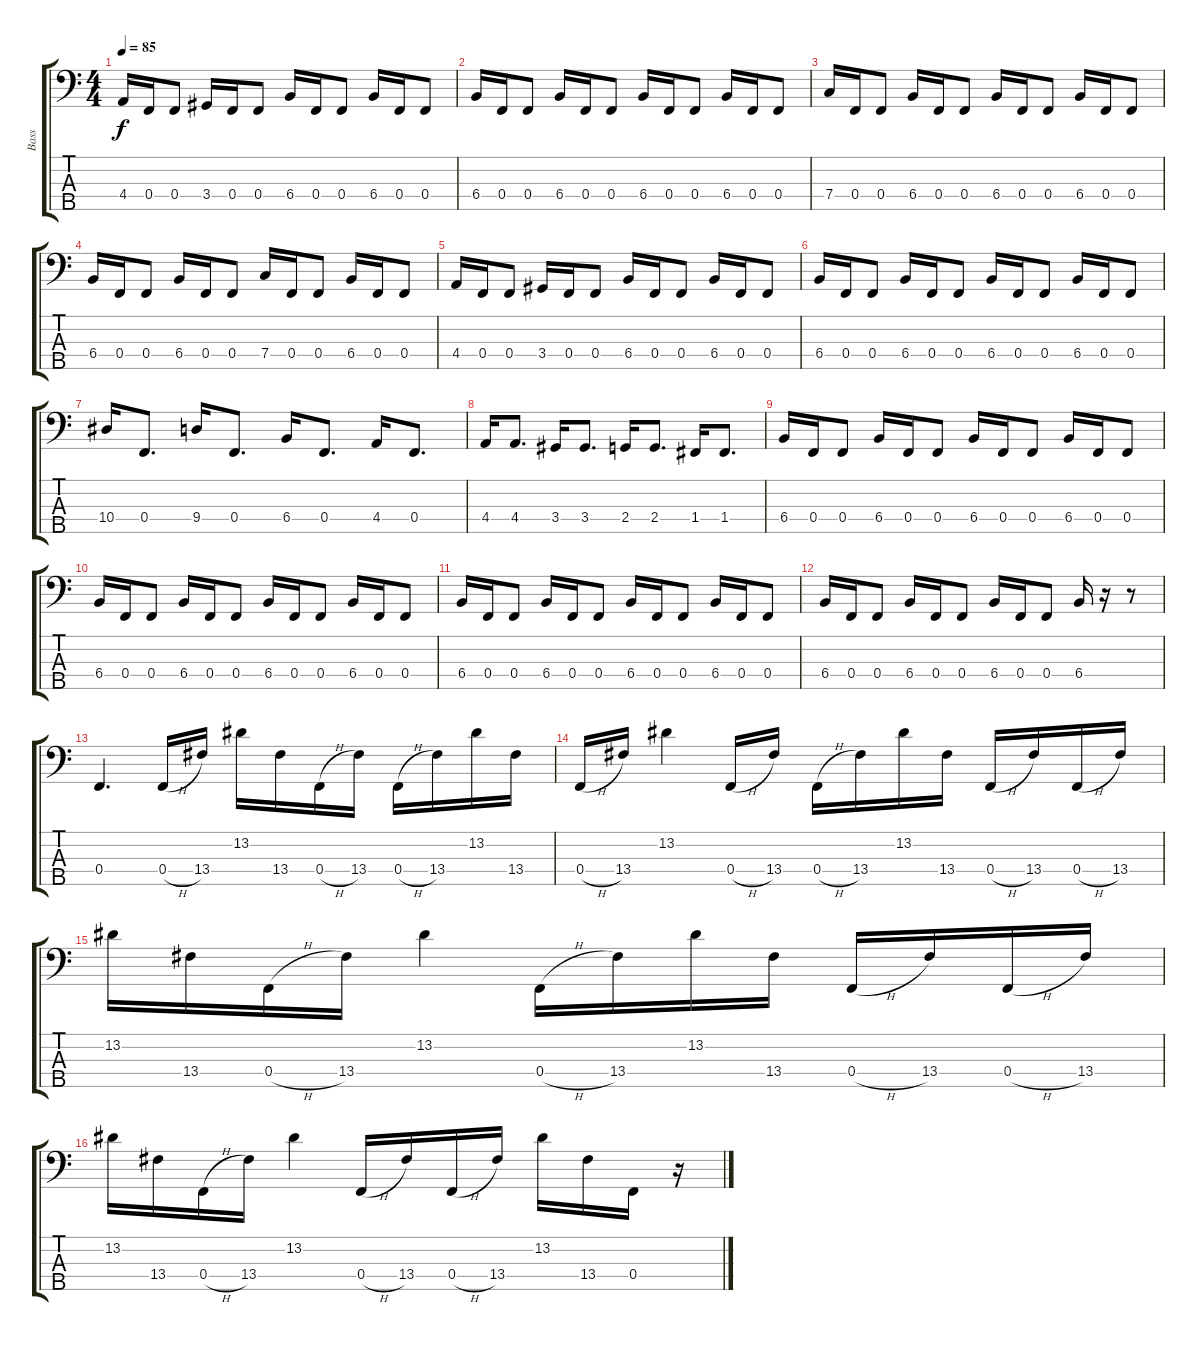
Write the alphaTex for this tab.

\track ("Bass" "Bass") {instrument electricbasspick}
\staff {score tabs}
\tuning (G2 D2 A1 F1 B0) {hide}
\ts (4 4)
\tempo 85
\clef f4
\ks c
4.4.16{dy f} 0.4.16 0.4.8 3.4.16 0.4.16 0.4.8 6.4.16 0.4.16 0.4.8 6.4.16 0.4.16 0.4.8 |
6.4.16 0.4.16 0.4.8 6.4.16 0.4.16 0.4.8 6.4.16 0.4.16 0.4.8 6.4.16 0.4.16 0.4.8 |
7.4.16 0.4.16 0.4.8 6.4.16 0.4.16 0.4.8 6.4.16 0.4.16 0.4.8 6.4.16 0.4.16 0.4.8 |
6.4.16 0.4.16 0.4.8 6.4.16 0.4.16 0.4.8 7.4.16 0.4.16 0.4.8 6.4.16 0.4.16 0.4.8 |
4.4.16 0.4.16 0.4.8 3.4.16 0.4.16 0.4.8 6.4.16 0.4.16 0.4.8 6.4.16 0.4.16 0.4.8 |
6.4.16 0.4.16 0.4.8 6.4.16 0.4.16 0.4.8 6.4.16 0.4.16 0.4.8 6.4.16 0.4.16 0.4.8 |
10.4.16 0.4.8{d} 9.4.16 0.4.8{d} 6.4.16 0.4.8{d} 4.4.16 0.4.8{d} |
4.4.16 4.4.8{d} 3.4.16 3.4.8{d} 2.4.16 2.4.8{d} 1.4.16 1.4.8{d} |
6.4.16 0.4.16 0.4.8 6.4.16 0.4.16 0.4.8 6.4.16 0.4.16 0.4.8 6.4.16 0.4.16 0.4.8 |
6.4.16 0.4.16 0.4.8 6.4.16 0.4.16 0.4.8 6.4.16 0.4.16 0.4.8 6.4.16 0.4.16 0.4.8 |
6.4.16 0.4.16 0.4.8 6.4.16 0.4.16 0.4.8 6.4.16 0.4.16 0.4.8 6.4.16 0.4.16 0.4.8 |
6.4.16 0.4.16 0.4.8 6.4.16 0.4.16 0.4.8 6.4.16 0.4.16 0.4.8 6.4.16 r.16 r.8 |
0.4.4{d} 0.4{h}.16 13.4.16 13.2.16 13.4.16 0.4{h}.16 13.4.16 0.4{h}.16 13.4.16 13.2.16 13.4.16 |
0.4{h}.16 13.4.16 13.2.4 0.4{h}.16 13.4.16 0.4{h}.16 13.4.16 13.2.16 13.4.16 0.4{h}.16 13.4.16 0.4{h}.16 13.4.16 |
13.2.16 13.4.16 0.4{h}.16 13.4.16 13.2.4 0.4{h}.16 13.4.16 13.2.16 13.4.16 0.4{h}.16 13.4.16 0.4{h}.16 13.4.16 |
13.2.16 13.4.16 0.4{h}.16 13.4.16 13.2.4 0.4{h}.16 13.4.16 0.4{h}.16 13.4.16 13.2.16 13.4.16 0.4.16 r.16
